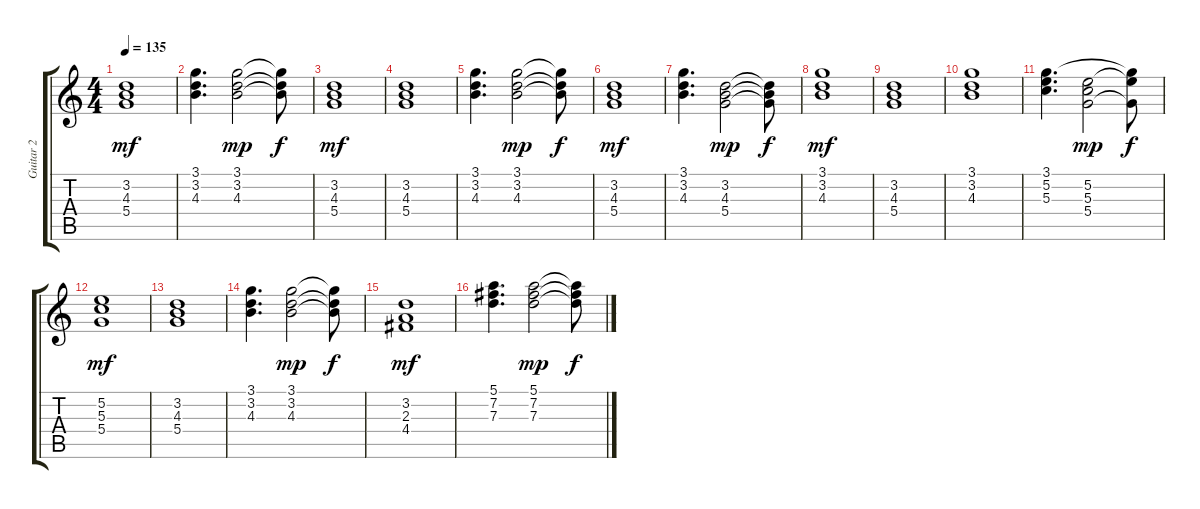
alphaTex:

\track ("Guitar 2" "Guitar 2") {instrument electricguitarjazz}
\staff {score tabs}
\tuning (E4 B3 G3 D3 A2 E2) {hide}
\ts (4 4)
\tempo 135
\clef g2
\ks c
(3.2 4.3 5.4).1{dy mf} |
(3.1 3.2 4.3).4{d} (3.1 3.2 4.3).2{dy mp} (3.1{t} 3.2{t} 4.3{t}).8{dy f} |
(3.2 4.3 5.4).1{dy mf} |
(3.2 4.3 5.4).1 |
(3.1 3.2 4.3).4{d} (3.1 3.2 4.3).2{dy mp} (3.1{t} 3.2{t} 4.3{t}).8{dy f} |
(3.2 4.3 5.4).1{dy mf} |
(3.1 3.2 4.3).4{d} (3.2 4.3 5.4).2{dy mp} (3.2{t} 4.3{t} 5.4{t}).8{dy f} |
(3.1 3.2 4.3).1{dy mf} |
(3.2 4.3 5.4).1 |
(3.1 3.2 4.3).1 |
(3.1 5.2 5.3).4{d} (5.2 5.3 5.4).2{dy mp} (3.1{t} 5.2{t} 5.4{t}).8{dy f} |
(5.2 5.3 5.4).1{dy mf} |
(3.2 4.3 5.4).1 |
(3.1 3.2 4.3).4{d} (3.1 3.2 4.3).2{dy mp} (3.1{t} 3.2{t} 4.3{t}).8{dy f} |
(3.2 2.3 4.4).1{dy mf} |
(5.1 7.2 7.3).4{d} (5.1 7.2 7.3).2{dy mp} (5.1{t} 7.2{t} 7.3{t}).8{dy f}
